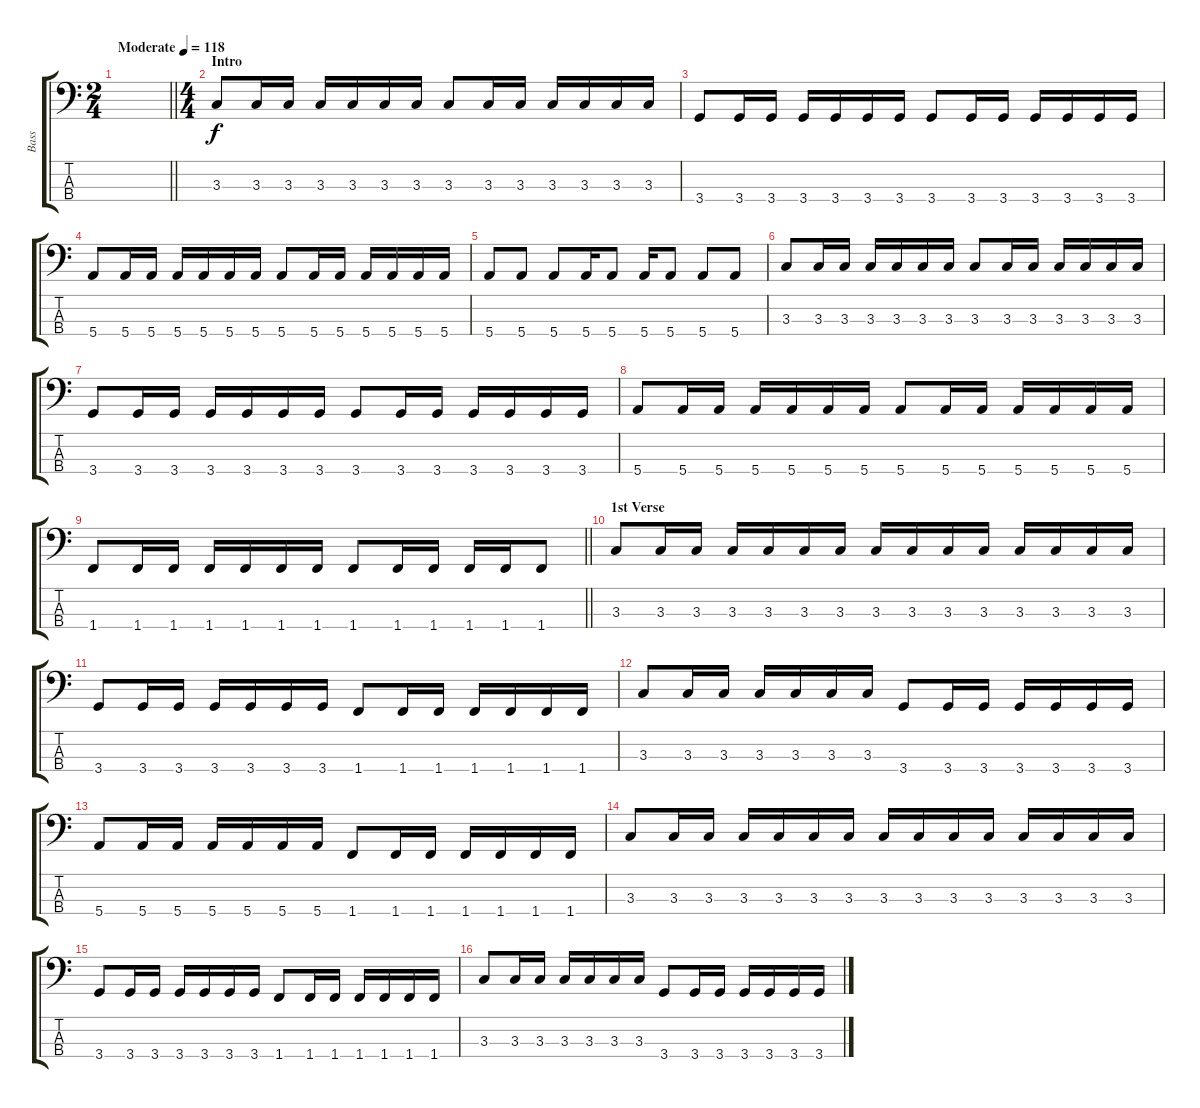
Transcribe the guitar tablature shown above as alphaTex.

\track ("Bass" "Bass") {instrument electricbasspick}
\staff {score tabs}
\tuning (G2 D2 A1 E1) {hide}
\ts (2 4)
\tempo (118 "Moderate")
\clef f4
\barLineRight lightlight
\ks c
|
\ts (4 4)
\section ("" "Intro")
3.3.8 3.3.16 3.3.16 3.3.16 3.3.16 3.3.16 3.3.16 3.3.8 3.3.16 3.3.16 3.3.16 3.3.16 3.3.16 3.3.16 |
3.4.8 3.4.16 3.4.16 3.4.16 3.4.16 3.4.16 3.4.16 3.4.8 3.4.16 3.4.16 3.4.16 3.4.16 3.4.16 3.4.16 |
5.4.8 5.4.16 5.4.16 5.4.16 5.4.16 5.4.16 5.4.16 5.4.8 5.4.16 5.4.16 5.4.16 5.4.16 5.4.16 5.4.16 |
5.4.8 5.4.8 5.4.8 5.4.16 5.4.8 5.4.16 5.4.8 5.4.8 5.4.8 |
3.3.8 3.3.16 3.3.16 3.3.16 3.3.16 3.3.16 3.3.16 3.3.8 3.3.16 3.3.16 3.3.16 3.3.16 3.3.16 3.3.16 |
3.4.8 3.4.16 3.4.16 3.4.16 3.4.16 3.4.16 3.4.16 3.4.8 3.4.16 3.4.16 3.4.16 3.4.16 3.4.16 3.4.16 |
5.4.8 5.4.16 5.4.16 5.4.16 5.4.16 5.4.16 5.4.16 5.4.8 5.4.16 5.4.16 5.4.16 5.4.16 5.4.16 5.4.16 |
\barLineRight lightlight
1.4.8 1.4.16 1.4.16 1.4.16 1.4.16 1.4.16 1.4.16 1.4.8 1.4.16 1.4.16 1.4.16 1.4.16 1.4.8 |
\section ("" "1st Verse")
3.3.8 3.3.16 3.3.16 3.3.16 3.3.16 3.3.16 3.3.16 3.3.16 3.3.16 3.3.16 3.3.16 3.3.16 3.3.16 3.3.16 3.3.16 |
3.4.8 3.4.16 3.4.16 3.4.16 3.4.16 3.4.16 3.4.16 1.4.8 1.4.16 1.4.16 1.4.16 1.4.16 1.4.16 1.4.16 |
3.3.8 3.3.16 3.3.16 3.3.16 3.3.16 3.3.16 3.3.16 3.4.8 3.4.16 3.4.16 3.4.16 3.4.16 3.4.16 3.4.16 |
5.4.8 5.4.16 5.4.16 5.4.16 5.4.16 5.4.16 5.4.16 1.4.8 1.4.16 1.4.16 1.4.16 1.4.16 1.4.16 1.4.16 |
3.3.8 3.3.16 3.3.16 3.3.16 3.3.16 3.3.16 3.3.16 3.3.16 3.3.16 3.3.16 3.3.16 3.3.16 3.3.16 3.3.16 3.3.16 |
3.4.8 3.4.16 3.4.16 3.4.16 3.4.16 3.4.16 3.4.16 1.4.8 1.4.16 1.4.16 1.4.16 1.4.16 1.4.16 1.4.16 |
3.3.8 3.3.16 3.3.16 3.3.16 3.3.16 3.3.16 3.3.16 3.4.8 3.4.16 3.4.16 3.4.16 3.4.16 3.4.16 3.4.16
